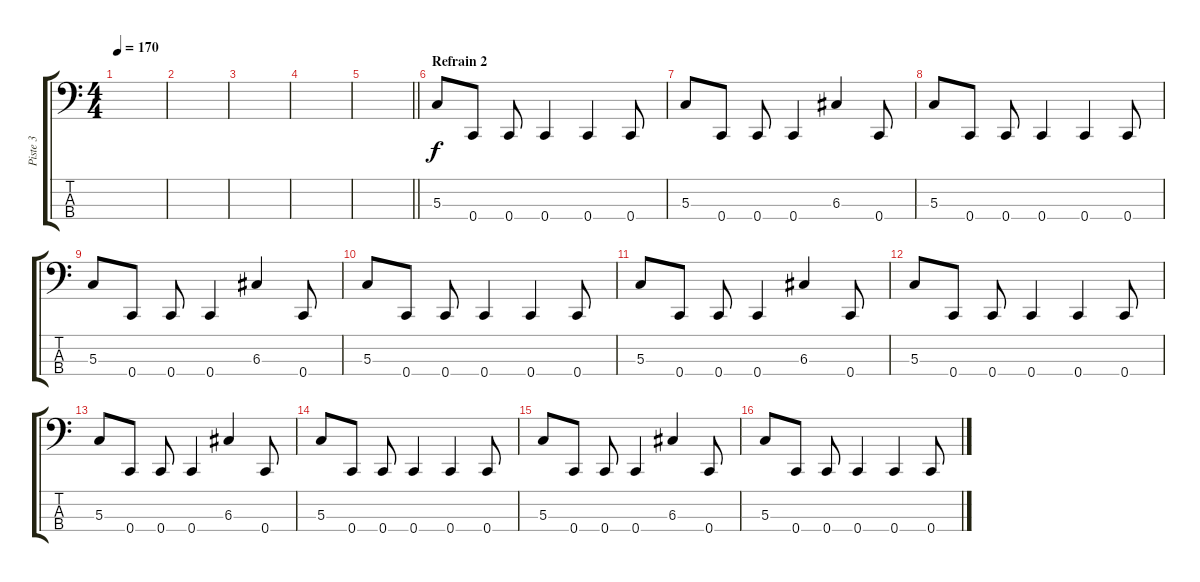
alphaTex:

\track ("Piste 3" "Piste 3") {instrument electricbassfinger}
\staff {score tabs}
\tuning (F2 C2 G1 C1) {hide}
\ts (4 4)
\tempo 170
\clef f4
\ks c
|
|
|
|
\barLineRight lightlight
|
\section ("" "Refrain 2")
5.3.8 0.4.8 0.4.8 0.4.4 0.4.4 0.4.8 |
5.3.8 0.4.8 0.4.8 0.4.4 6.3.4 0.4.8 |
5.3.8 0.4.8 0.4.8 0.4.4 0.4.4 0.4.8 |
5.3.8 0.4.8 0.4.8 0.4.4 6.3.4 0.4.8 |
5.3.8 0.4.8 0.4.8 0.4.4 0.4.4 0.4.8 |
5.3.8 0.4.8 0.4.8 0.4.4 6.3.4 0.4.8 |
5.3.8 0.4.8 0.4.8 0.4.4 0.4.4 0.4.8 |
5.3.8 0.4.8 0.4.8 0.4.4 6.3.4 0.4.8 |
5.3.8 0.4.8 0.4.8 0.4.4 0.4.4 0.4.8 |
5.3.8 0.4.8 0.4.8 0.4.4 6.3.4 0.4.8 |
5.3.8 0.4.8 0.4.8 0.4.4 0.4.4 0.4.8
